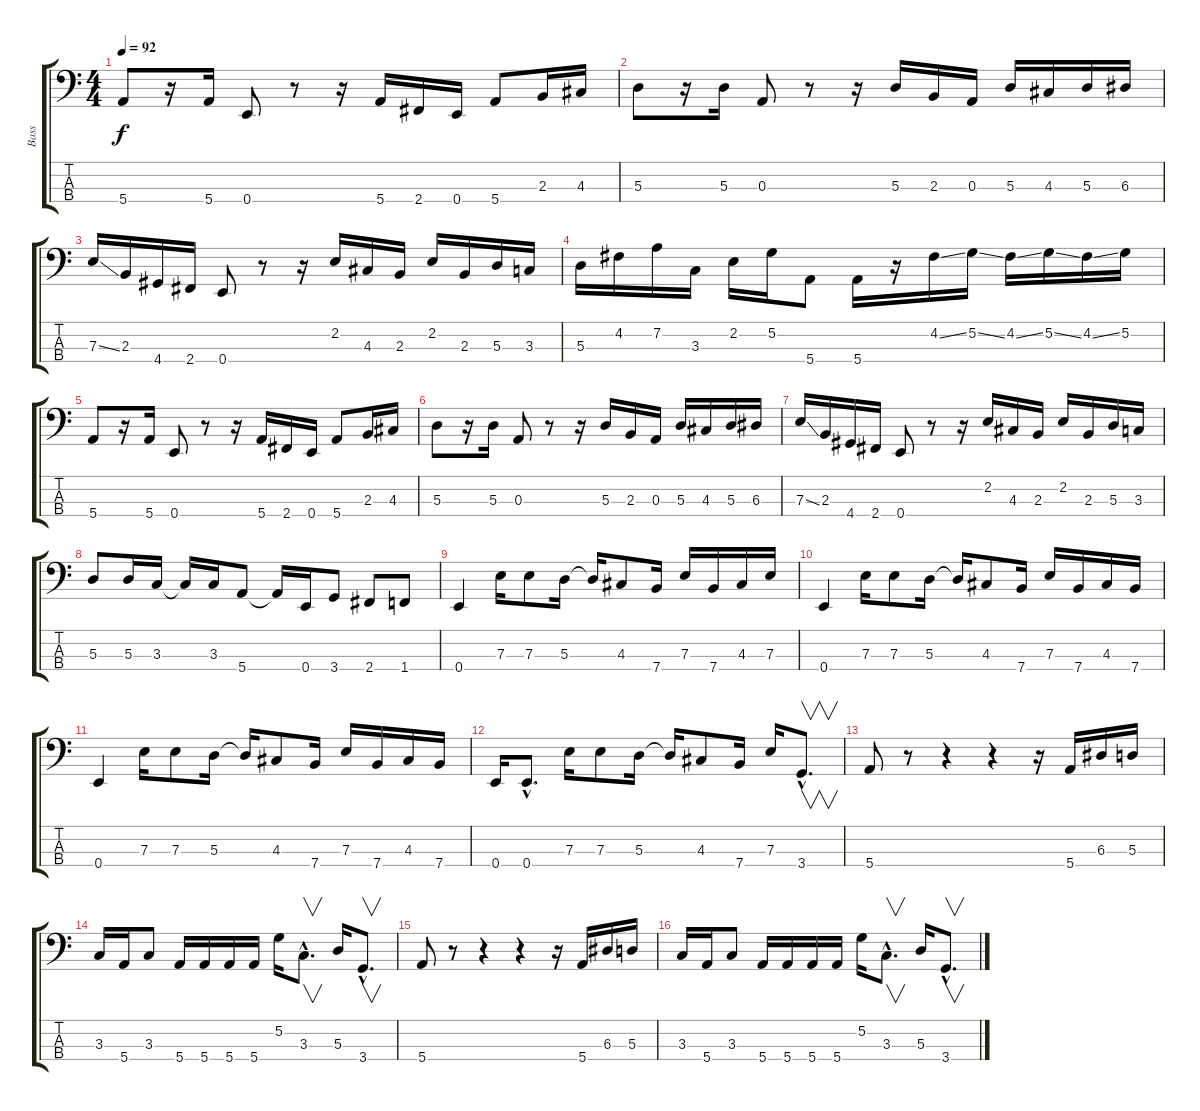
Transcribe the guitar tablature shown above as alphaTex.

\track ("Bass" "Bass") {instrument electricbasspick}
\staff {score tabs}
\tuning (G2 D2 A1 E1) {hide}
\ts (4 4)
\tempo 92
\clef f4
\ks c
5.4.8{dy f} r.16 5.4.16 0.4.8 r.8 r.16 5.4.16 2.4.16 0.4.16 5.4.8 2.3.16 4.3.16 |
5.3.8 r.16 5.3.16 0.3.8 r.8 r.16 5.3.16 2.3.16 0.3.16 5.3.16 4.3.16 5.3.16 6.3.16 |
7.3{ss}.16 2.3.16 4.4.16 2.4.16 0.4.8 r.8 r.16 2.2.16 4.3.16 2.3.16 2.2.16 2.3.16 5.3.16 3.3.16 |
5.3.16 4.2.16 7.2.16 3.3.16 2.2.16 5.2.16 5.4.8 5.4.16 r.16 4.2{ss}.16 5.2{ss}.16 4.2{ss}.16 5.2{ss}.16 4.2{ss}.16 5.2.16 |
5.4.8 r.16 5.4.16 0.4.8 r.8 r.16 5.4.16 2.4.16 0.4.16 5.4.8 2.3.16 4.3.16 |
5.3.8 r.16 5.3.16 0.3.8 r.8 r.16 5.3.16 2.3.16 0.3.16 5.3.16 4.3.16 5.3.16 6.3.16 |
7.3{ss}.16 2.3.16 4.4.16 2.4.16 0.4.8 r.8 r.16 2.2.16 4.3.16 2.3.16 2.2.16 2.3.16 5.3.16 3.3.16 |
5.3.8 5.3.16 3.3.16 3.3{t}.16 3.3.16 5.4.8 5.4{t}.16 0.4.16 3.4.8 2.4.8 1.4.8 |
0.4.4 7.3.16 7.3.8 5.3.16 5.3{t}.16 4.3.8 7.4.16 7.3.16 7.4.16 4.3.16 7.3.16 |
0.4.4 7.3.16 7.3.8 5.3.16 5.3{t}.16 4.3.8 7.4.16 7.3.16 7.4.16 4.3.16 7.4.16 |
0.4.4 7.3.16 7.3.8 5.3.16 5.3{t}.16 4.3.8 7.4.16 7.3.16 7.4.16 4.3.16 7.4.16 |
0.4.16 0.4{hac}.8{d} 7.3.16 7.3.8 5.3.16 5.3{t}.16 4.3.8 7.4.16 7.3.16 3.4{hac}.8{v d} |
5.4.8 r.8 r.4 r.4 r.16 5.4.16 6.3.16 5.3.16 |
3.3.16 5.4.16 3.3.8 5.4.16 5.4.16 5.4.16 5.4.16 5.2.16 3.3{hac}.8{v d} 5.3.16 3.4{hac}.8{v d} |
5.4.8 r.8 r.4 r.4 r.16 5.4.16 6.3.16 5.3.16 |
3.3.16 5.4.16 3.3.8 5.4.16 5.4.16 5.4.16 5.4.16 5.2.16 3.3{hac}.8{v d} 5.3.16 3.4{hac}.8{v d}
